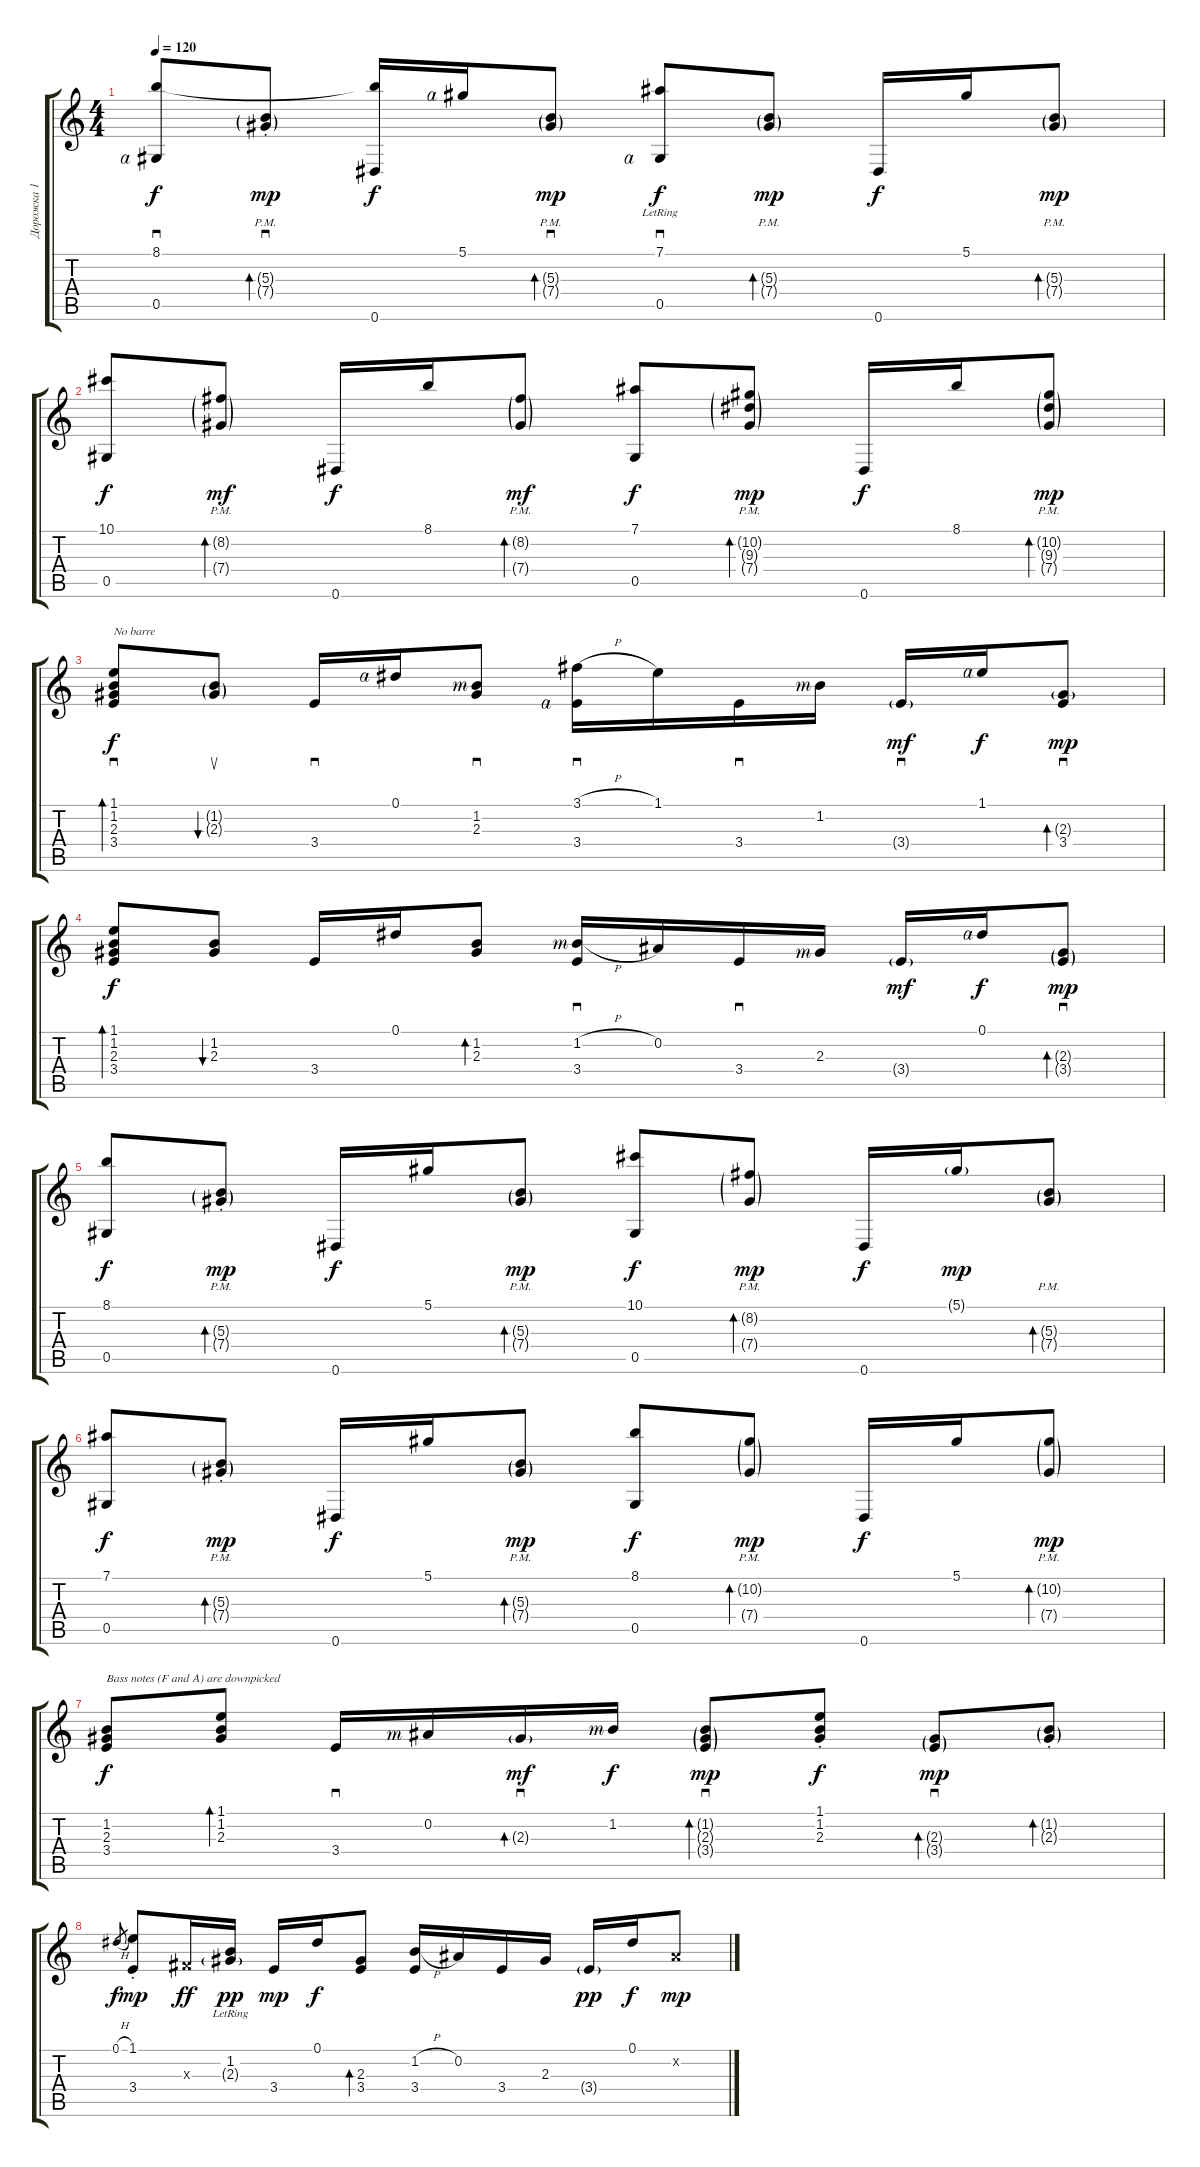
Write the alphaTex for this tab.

\track ("Дорожка 1" "Дорожка 1") {instrument acousticguitarsteel}
\staff {score tabs}
\tuning (Eb4 Bb3 Gb3 Db3 Ab2 Eb2) {hide}
\ts (4 4)
\tempo 120
\clef g2
\ks c
(8.1 0.5{rf 4}).8{sd dy f} (5.3{g st} 7.4{g pm st}).8{sd bd 60 dy mp} (8.1{t} 0.6).16{dy f} 5.1{rf 4}.16 (5.3{g pm} 7.4{g pm}).8{sd bd 60 dy mp} (7.1{lr} 0.5{rf 4}).8{sd dy f} (5.3{g pm} 7.4{g pm}).8{bd 60 dy mp} 0.6.16{dy f} 5.1.16 (5.3{g pm} 7.4{g pm}).8{bd 60 dy mp} |
(10.1 0.5).8{dy f} (8.2{g pm} 7.4{g pm}).8{bd 120 dy mf} 0.6.16{dy f} 8.1.16 (8.2{g pm} 7.4{g pm}).8{bd 120 dy mf} (7.1 0.5).8{dy f} (10.2{g pm} 9.3{g pm} 7.4{g}).8{bd 60 dy mp} 0.6.16{dy f} 8.1.16 (10.2{g pm} 9.3{g pm} 7.4{g}).8{bd 60 dy mp} |
(1.1 1.2 2.3 3.4).8{sd bd 60 txt "No barre" dy f} (1.2{g} 2.3{g}).8{su bu 60} 3.4.16{sd} 0.1{rf 4}.16 (1.2{rf 3} 2.3).8{sd} (3.1{h} 3.4{rf 4}).16{sd} 1.1.16 3.4.16{sd} 1.2{rf 3}.16 3.4{g}.16{sd dy mf} 1.1{rf 4}.16{dy f} (2.3{g} 3.4).8{sd bd 60 dy mp} |
(1.1 1.2 2.3 3.4).8{bd 60 dy f} (1.2 2.3).8{bu 60} 3.4.16 0.1.16 (1.2 2.3).8{bd 60} (1.2{h rf 3} 3.4).16{sd} 0.2.16 3.4.16{sd} 2.3{rf 3}.16 3.4{g}.16{dy mf} 0.1{rf 4}.16{dy f} (2.3{g} 3.4{g}).8{sd bd 120 dy mp} |
(8.1 0.5).8{dy f} (5.3{g st} 7.4{g pm st}).8{bd 60 dy mp} 0.6.16{dy f} 5.1.16 (5.3{g pm} 7.4{g pm}).8{bd 60 dy mp} (10.1 0.5).8{dy f} (8.2{g pm} 7.4{g pm}).8{bd 60 dy mp} 0.6.16{dy f} 5.1{g}.16{dy mp} (5.3{g} 7.4{g pm}).8{bd 60} |
(7.1 0.5).8{dy f} (5.3{g st} 7.4{g pm st}).8{bd 60 dy mp} 0.6.16{dy f} 5.1.16 (5.3{g pm} 7.4{g pm}).8{bd 60 dy mp} (8.1 0.5).8{dy f} (10.2{g pm} 7.4{g pm}).8{bd 60 dy mp} 0.6.16{dy f} 5.1.16 (10.2{g pm} 7.4{g pm}).8{bd 60 dy mp} |
(1.2 2.3 3.4).8{txt "Bass notes (F and A) are downpicked" dy f} (1.1 1.2 2.3).8{bd 30} 3.4.16{sd} 0.2{rf 3}.16 2.3{g}.16{sd bd 240 dy mf} 1.2{rf 3}.16{dy f} (1.2{g} 2.3{g} 3.4{g}).8{sd bd 120 dy mp} (1.1{st} 1.2{st} 2.3{st}).8{dy f} (2.3{g} 3.4{g}).8{sd bd 240 dy mp} (1.2{g st} 2.3{g st}).8{bd 240} |
0.1{h}.8{gr dy f} (1.1{st} 3.4).8{dy mp} 0.3{x}.16{dy ff} (1.2{lr} 2.3{g}).16{dy pp} 3.4.16{dy mp} 0.1.16{dy f} (2.3 3.4).8{bd 120} (1.2{h} 3.4).16 0.2.16 3.4.16 2.3.16 3.4{g}.16{dy pp} 0.1.16{dy f} 0.2{x}.8{dy mp}
